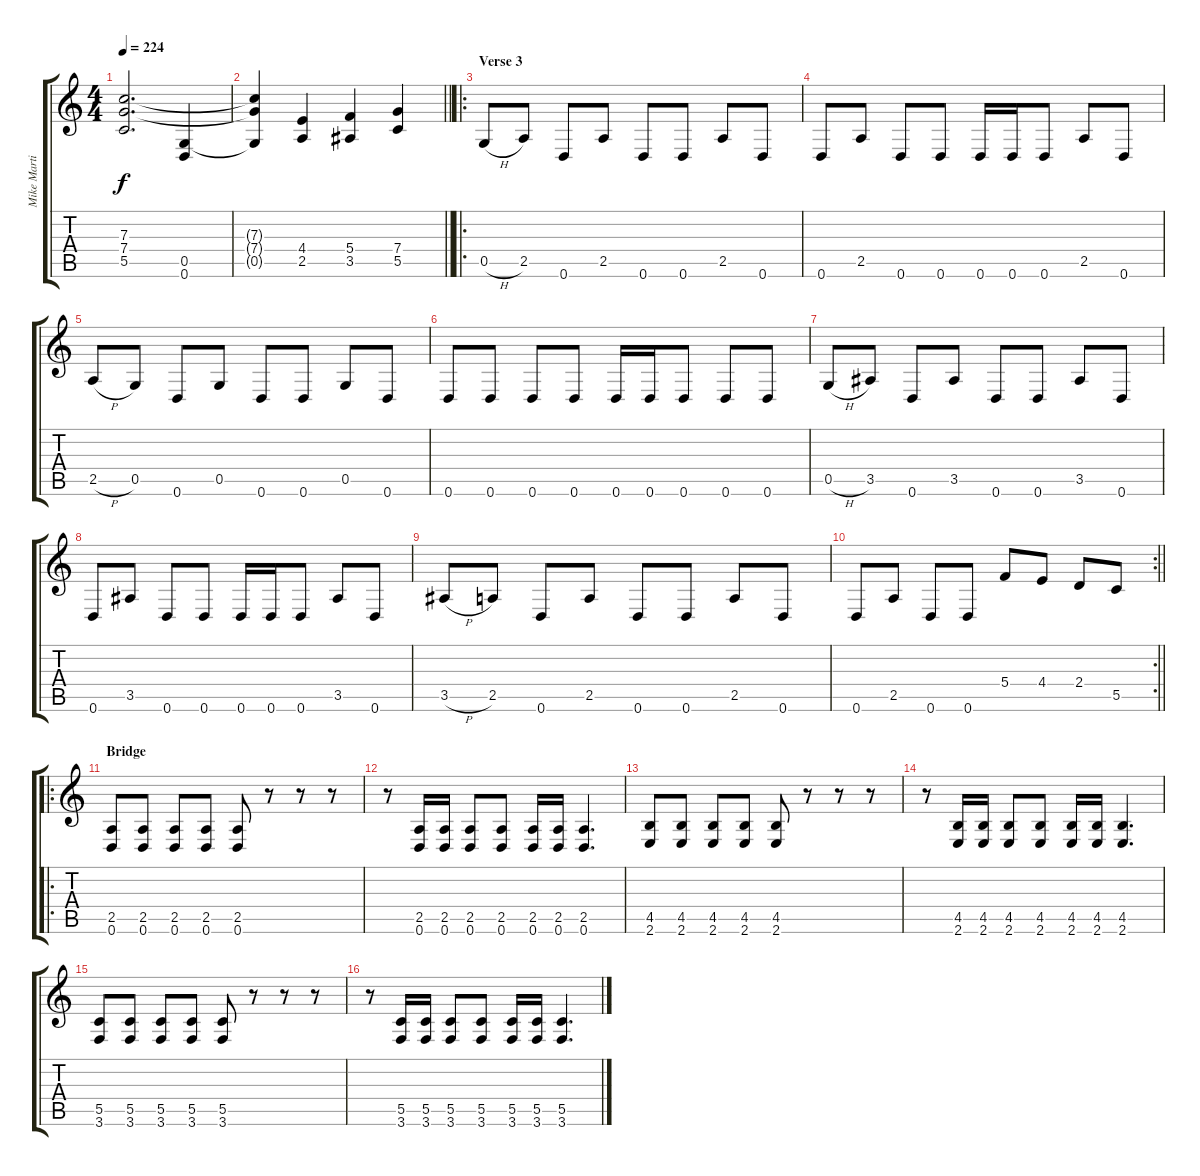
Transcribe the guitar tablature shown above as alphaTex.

\track ("Mike Martin" "Mike Marti") {instrument distortionguitar}
\staff {score tabs}
\tuning (D4 A3 F3 C3 G2 D2) {hide}
\ts (4 4)
\tempo 224
\clef g2
\ks c
(7.3 7.4 5.5).2{d dy f} (0.5 0.6).4 |
\barLineRight lightlight
(7.3{t} 7.4{t} 0.5{t}).4 (4.4 2.5).4 (5.4 3.5).4 (7.4 5.5).4 |
\ro
\section ("" "Verse 3")
0.5{h}.8 2.5.8 0.6.8 2.5.8 0.6.8 0.6.8 2.5.8 0.6.8 |
0.6.8 2.5.8 0.6.8 0.6.8 0.6.16 0.6.16 0.6.8 2.5.8 0.6.8 |
2.5{h}.8 0.5.8 0.6.8 0.5.8 0.6.8 0.6.8 0.5.8 0.6.8 |
0.6.8 0.6.8 0.6.8 0.6.8 0.6.16 0.6.16 0.6.8 0.6.8 0.6.8 |
0.5{h}.8 3.5.8 0.6.8 3.5.8 0.6.8 0.6.8 3.5.8 0.6.8 |
0.6.8 3.5.8 0.6.8 0.6.8 0.6.16 0.6.16 0.6.8 3.5.8 0.6.8 |
3.5{h}.8 2.5.8 0.6.8 2.5.8 0.6.8 0.6.8 2.5.8 0.6.8 |
\rc 2
\barLineRight lightlight
0.6.8 2.5.8 0.6.8 0.6.8 5.4.8 4.4.8 2.4.8 5.5.8 |
\ro
\section ("" "Bridge")
(2.5 0.6).8 (2.5 0.6).8 (2.5 0.6).8 (2.5 0.6).8 (2.5 0.6).8 r.8 r.8 r.8 |
r.8 (2.5 0.6).16 (2.5 0.6).16 (2.5 0.6).8 (2.5 0.6).8 (2.5 0.6).16 (2.5 0.6).16 (2.5 0.6).4{d} |
(4.5 2.6).8 (4.5 2.6).8 (4.5 2.6).8 (4.5 2.6).8 (4.5 2.6).8 r.8 r.8 r.8 |
r.8 (4.5 2.6).16 (4.5 2.6).16 (4.5 2.6).8 (4.5 2.6).8 (4.5 2.6).16 (4.5 2.6).16 (4.5 2.6).4{d} |
(5.5 3.6).8 (5.5 3.6).8 (5.5 3.6).8 (5.5 3.6).8 (5.5 3.6).8 r.8 r.8 r.8 |
r.8 (5.5 3.6).16 (5.5 3.6).16 (5.5 3.6).8 (5.5 3.6).8 (5.5 3.6).16 (5.5 3.6).16 (5.5 3.6).4{d}
